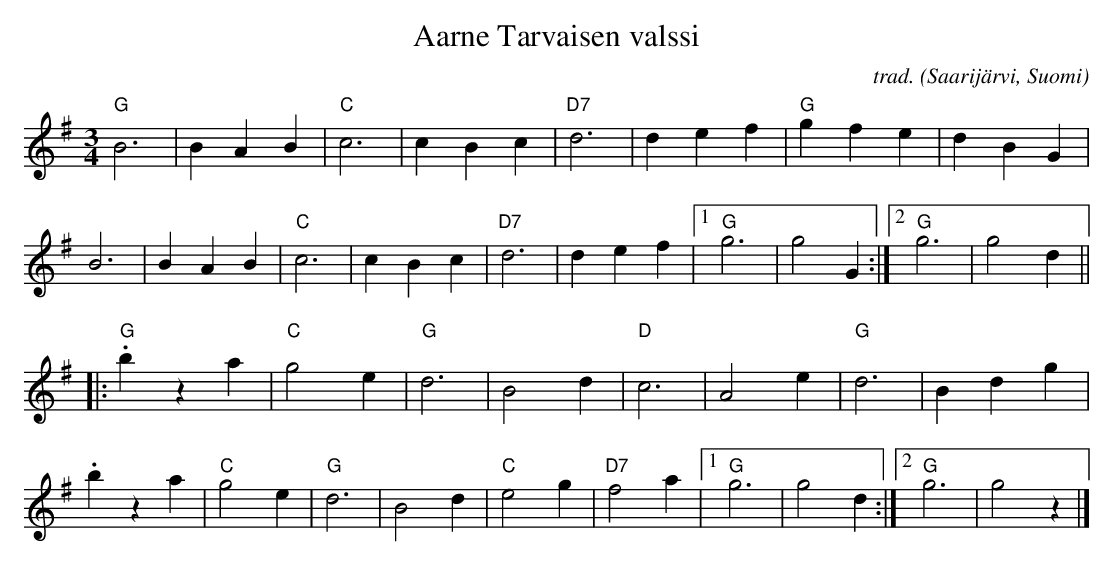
X:1
T:Aarne Tarvaisen valssi
C:trad.
O:Saarijärvi, Suomi
M:3/4
L:1/4
K:G
"G" B3 | BAB | "C" c3 | cBc | "D7" d3 | def | "G" gfe | dBG |
B3 | BAB | "C" c3 | cBc | "D7" d3 | def |1 "G" g3 | g2G :|2 "G" g3 | g2d ||
|: "G" .b z a | "C" g2e | "G" d3 | B2d | "D" c3 | A2e | "G" d3 | Bdg |
.b z a | "C" g2e | "G" d3 | B2d | "C" e2g | "D7" f2a |1 "G" g3 | g2d :|2 "G" g3 | g2 z |]
